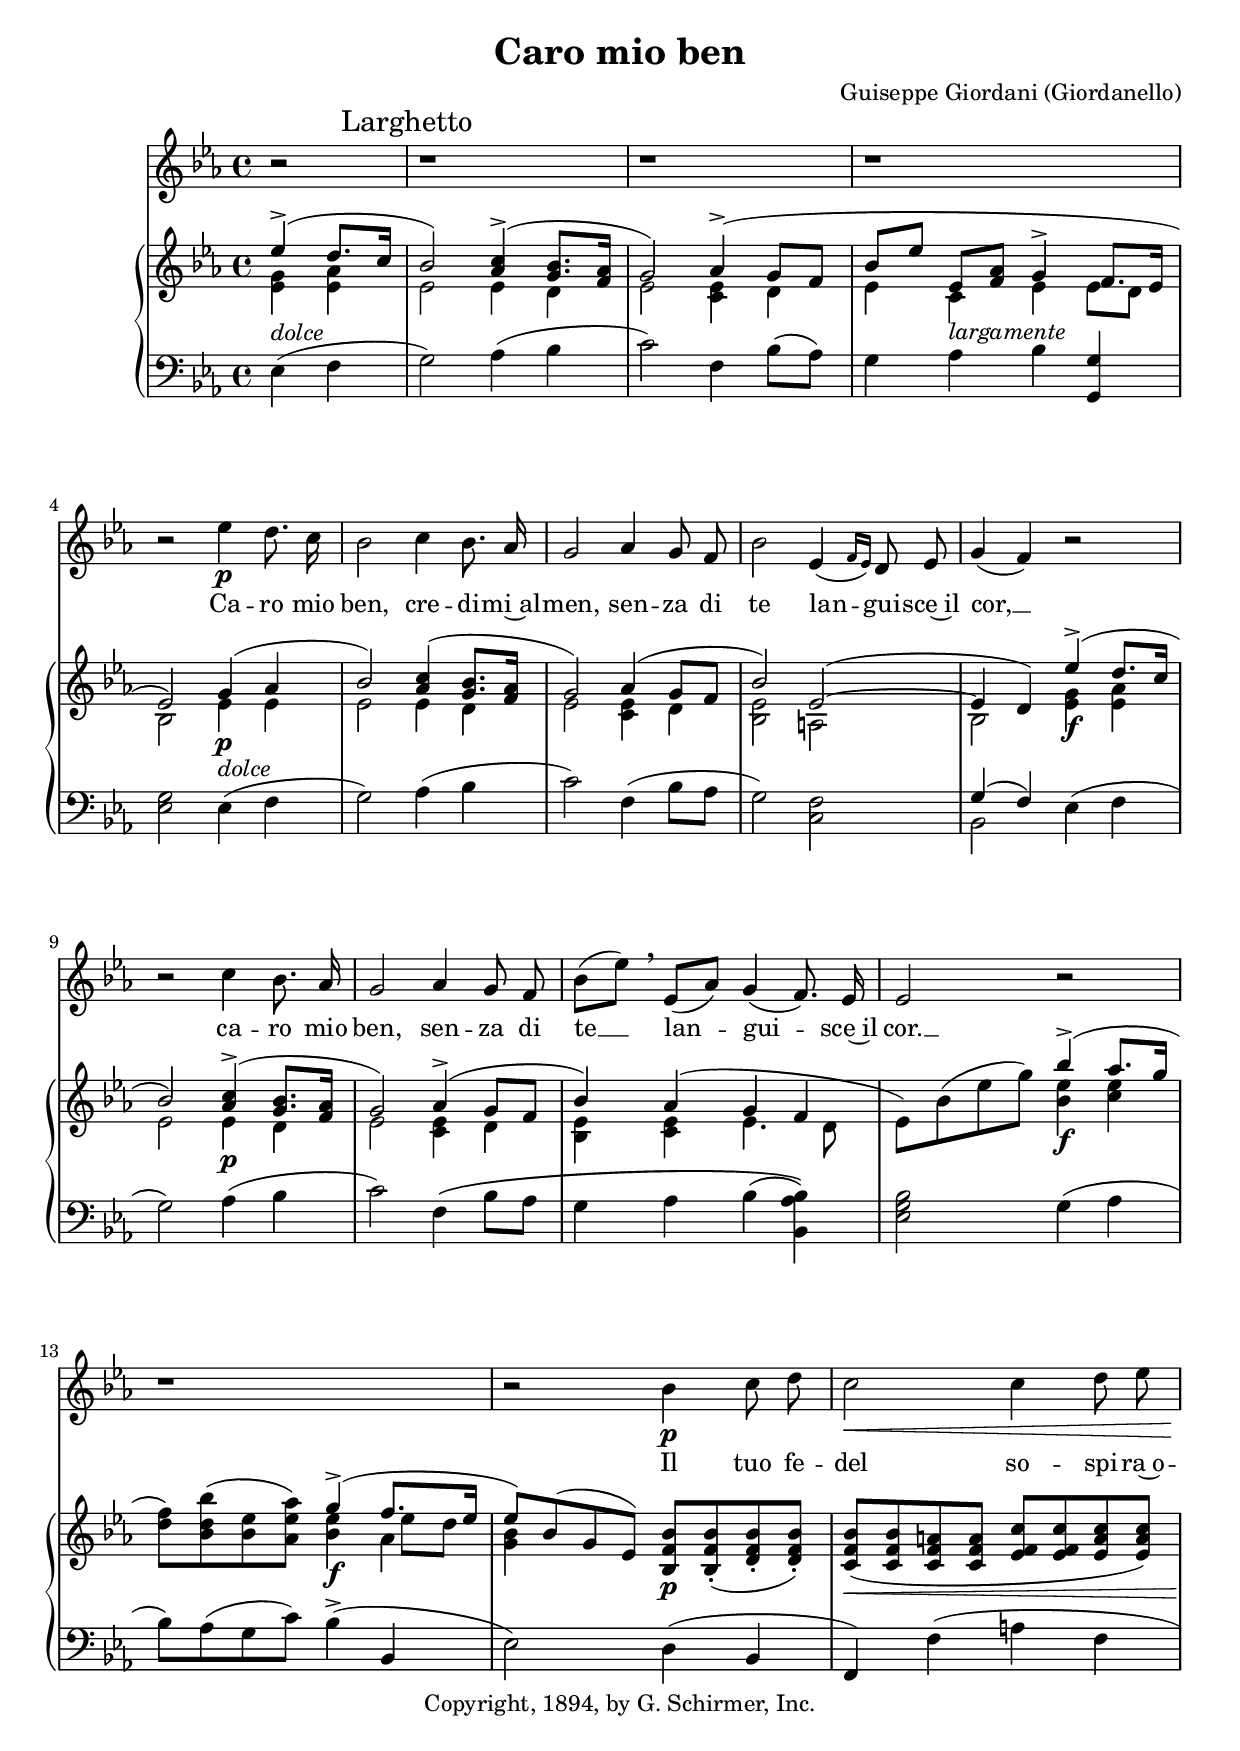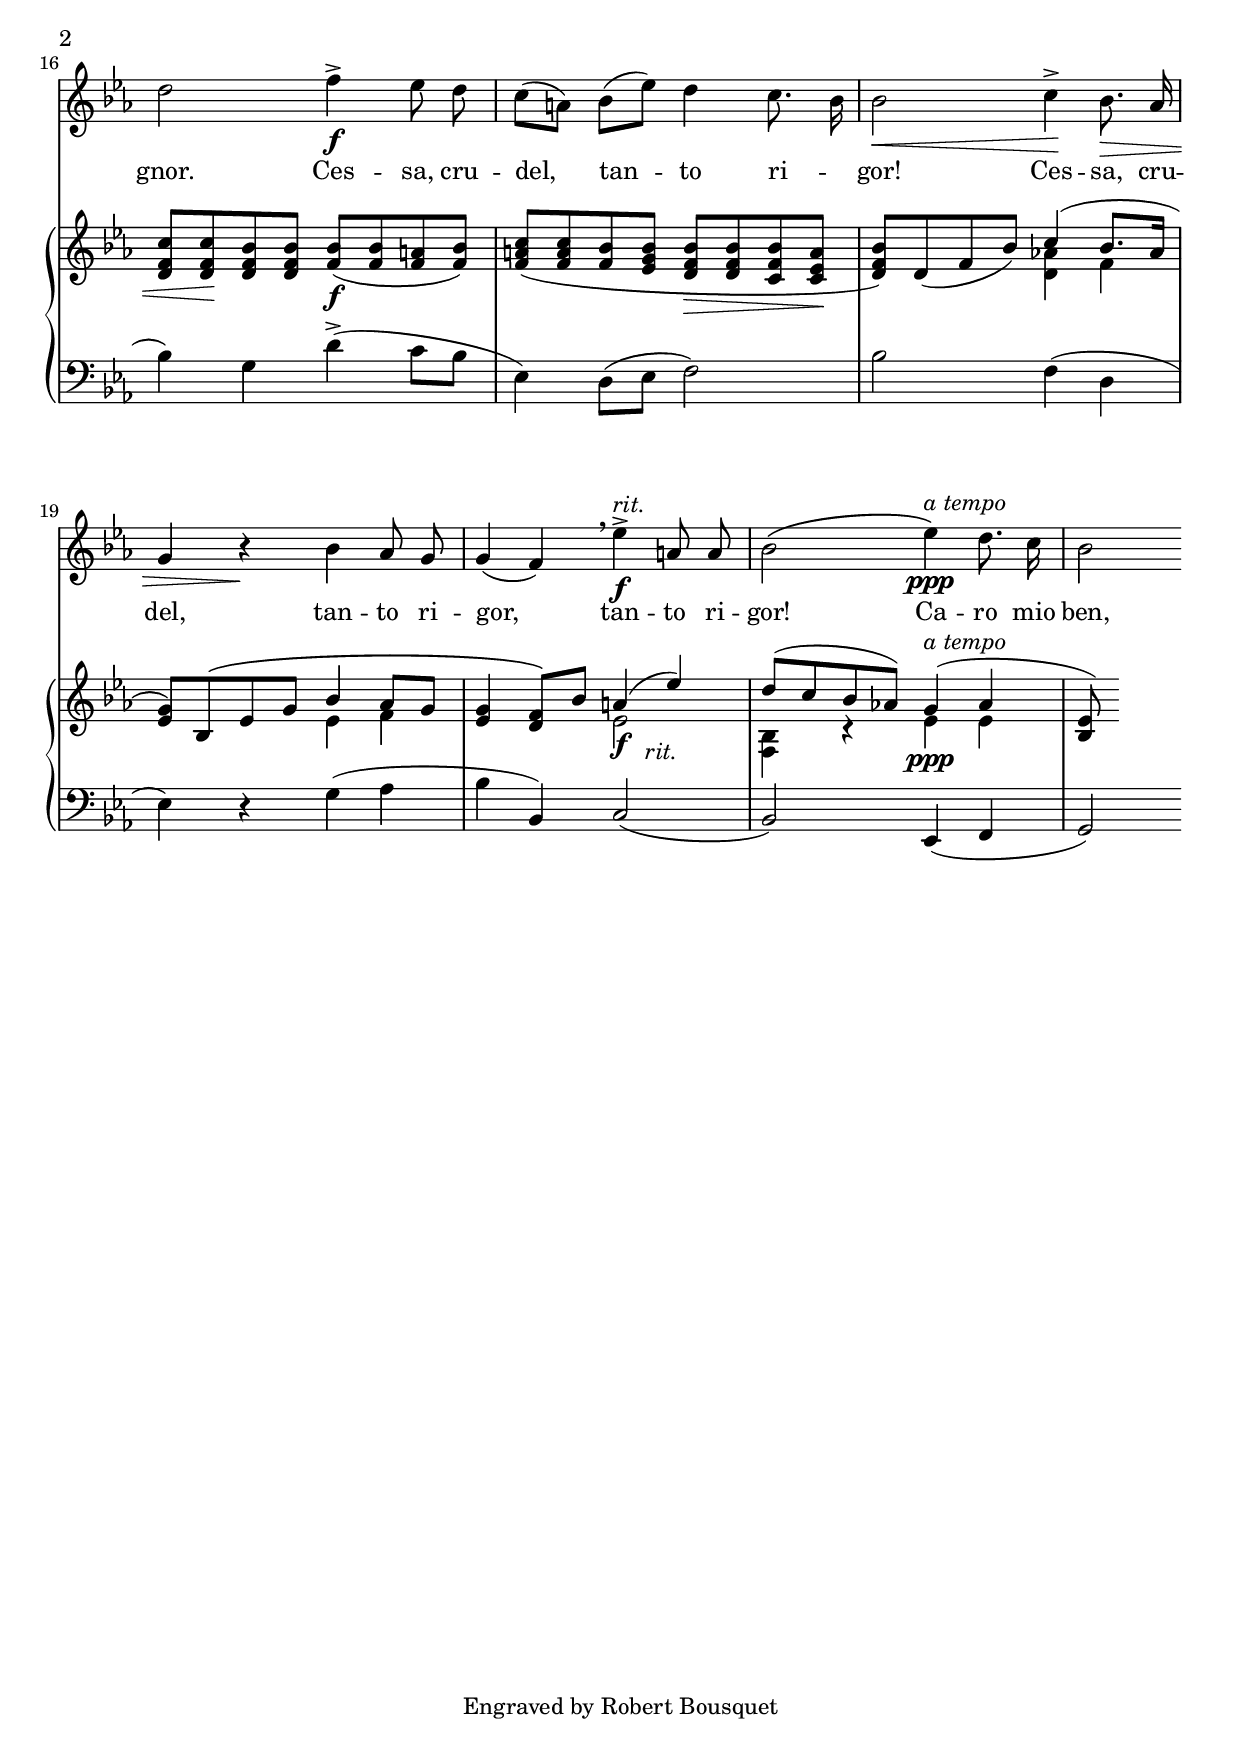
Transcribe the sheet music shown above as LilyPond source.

\version "2.16.1"
\header {
  title     = "Caro mio ben"
  composer  = "Guiseppe Giordani (Giordanello)"
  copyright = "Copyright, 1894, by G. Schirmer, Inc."
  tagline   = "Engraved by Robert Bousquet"
}

melody = \relative c'' {
  \clef treble
  \key ees \major

  \partial 4*2 r2 \mark "Larghetto" |
  r1
  r
  r
  r2 ees4\p d8. c16
  bes2 c4 bes8. aes16
  g2 aes4 g8 f
  bes2 ees,4( \grace { f16[ ees]) } d8 ees
  g4( f) r2
  r2 c'4 bes8. aes16
  g2 aes4 g8 f
  bes8[( ees)] \breathe ees,[( aes)] g4( f8.) ees16
  ees2 r
  r1
  r2 bes'4\p c8 d
  c2\< c4 d8 ees
  d2 \!f4->\f ees8 d
  c8[( a)] bes[( ees)] d4 c8. bes16
  bes2\< c4->\! bes8.\> aes16
  g4 r\! bes aes8 g
  g4( f) \breathe ees'->\f ^ \markup \italic { rit. } a,8 a
  bes2\( ees4\ppp\) ^ \markup \italic { a tempo } d8. c16
  bes2
}

text = \lyricmode {
  Ca -- ro mio
  ben, cre -- di -- mi~al --
  men, sen -- za di
  te lan -- gui -- sce~il
  cor, __
  ca -- ro mio
  ben, sen -- za di
  te __ lan -- gui -- sce~il
  cor. __
  Il tuo fe --
  del so -- spi -- ra~o --
  gnor. Ces -- sa, cru --
  del,__ tan -- to ri -- _
  gor! Ces -- sa, cru --
  del, tan -- to ri --
  gor,__ tan -- to ri --
  gor! Ca -- ro mio
  ben,
}

upper = \relative c'' {
  \clef treble
  \key ees \major

  \partial 4*2 << {ees4->( d8. c16} \\ {<g ees>4 <aes ees>} >> |
  << {bes2) <c aes>4->( <bes g>8. <aes f>16} \\ {ees2 ees4 d} >>
  << {g2) aes4->( g8 f} \\ {ees2 <ees c>4 d}>>
  << {bes'8[ ees] ees,[ <aes f>] g4-> f8. ees16} \\ {ees4 c ees ees8 d} >>
  << {ees2) g4( aes} \\ {bes,2 ees4\p ees} >> % TODO: slur missing
  << {bes'2) <c aes>4( <bes g>8. <aes f>16} \\ {ees2 ees4 d} >>
  << {g2) aes4( g8 f} \\ {ees2 <ees c>4 d} >>
  << {bes'2) ees,~(} \\ {<ees bes> a,} >>
  << {ees'4 d) ees'->( d8. c16} \\ {bes,2 <g' ees>4\f <aes ees>}>>
  << {bes2) <c aes>4->( <bes g>8. <aes f>16} \\ {ees2 ees4\p d} >>
  << {g2) aes4->( g8 f} \\ {ees2 <ees c>4 d} >>
  << {bes') aes( g f} \\ {<ees bes>4 <ees c> ees4. d8} >>
  << {\stemDown ees) bes'( ees g)} \\ {} >> << {bes4->( aes8. g16} \\ {<ees bes>4\f <ees c>} >>
  << {\stemDown <f d>8) <bes d, bes>( <ees, bes> <aes ees aes,>)} \\ {} >>
    << {g4->( } \\ {<ees bes>4\f} >>
    << {f8. ees16} \\ {aes,4} \\ {\stemDown \once \override NoteColumn #'force-hshift = #1.5 ees'8 d}  >>
  << {ees8) bes( g ees)} \\ {<bes' g>4} >> <bes f bes,>8\p <bes f bes,>-.( <bes f d>-. <bes f d>-.)
  <bes f c>8(\< <bes f c> <a f c> <a f c> <c f, ees> <c f, ees> <c a ees> <c a ees>)
  <c f, d>) <c f, d>\! <bes f d> <bes f d>) <bes f>\f( <bes f> <a f> <bes f>)
  <c a f>( <c a f> <bes f> <bes g ees> <bes f d>\> <bes f d> <bes f c> <a ees c>\!
  <bes f d>) d,( f bes) << {c4( bes8. aes16} \\ {<aes! d,>4 <f>}>>
  << {<g ees>8) bes,\( ees g} \\ {} >> << {bes4 aes8 g} \\ {ees4 f} >>
  << {<g ees>4 <f d>8\) bes} \\ {} >> << {a4( ees')} \\ {ees,2\f } >>
  << {d'8( c bes aes!) g4( aes} \\ {<bes, f>4 r ees\ppp  ^ \markup \italic { a tempo } ees} >>
  << {<bes ees>8)} \\ {} >>
}

lower = \relative c {
  \clef bass
  \key ees \major

  \partial 4*2 ees4( ^ \markup \italic { dolce } f |
  g2) aes4( bes
  c2) f,4 bes8( aes)
  g4 aes ^ \markup \italic { largamente } bes <g g,>
  <g ees>2 ees4( ^ \markup \italic { dolce } f
  g2) aes4( bes
  c2) f,4( bes8 aes
  g2) <f c>
  << {g4( f)} \\ {bes,2}>> ees4( f
  g2) aes4( bes
  c2) f,4\( bes8 aes
  g4 aes bes( <bes aes bes,>)\)
  <bes g ees>2 g4( aes
  bes8) aes( g c) bes4->( bes,
  ees2) d4( bes
  f) f'( a f
  bes) g d'->( c8 bes
  ees,4) d8( ees f2)
  bes f4( d
  ees) r g( aes
  bes bes,) c2(
    -\tweak #'self-alignment-X #-3
    -\tweak #'Y-offset #ly:self-alignment-interface::y-aligned-on-self
    -\tweak #'self-alignment-Y #-7
    ^ \markup \italic { rit. }
  bes) ees,4( f
  g2)
}

\score {
  <<
    \new Voice = "mel" { \autoBeamOff \melody }
    \new Lyrics \lyricsto mel \text
    \new PianoStaff <<
      \new Staff = "upper" \upper
      \new Staff = "lower" \lower
    >>
  >>
  \layout {
    \context { \Staff \RemoveEmptyStaves }
  }
  \midi { }
}
